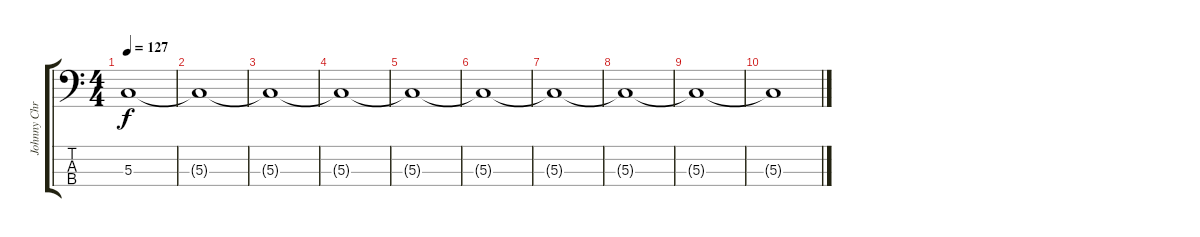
\track ("Johnny Christ" "Johnny Chr") {instrument electricbasspick}
\staff {score tabs}
\tuning (F2 C2 G1 C1) {hide}
\ts (4 4)
\tempo 127
\clef f4
\ks c
5.3.1{dy f} |
5.3{t}.1 |
5.3{t}.1 |
5.3{t}.1 |
5.3{t}.1 |
5.3{t}.1 |
5.3{t}.1 |
5.3{t}.1 |
5.3{t}.1 |
5.3{t}.1
